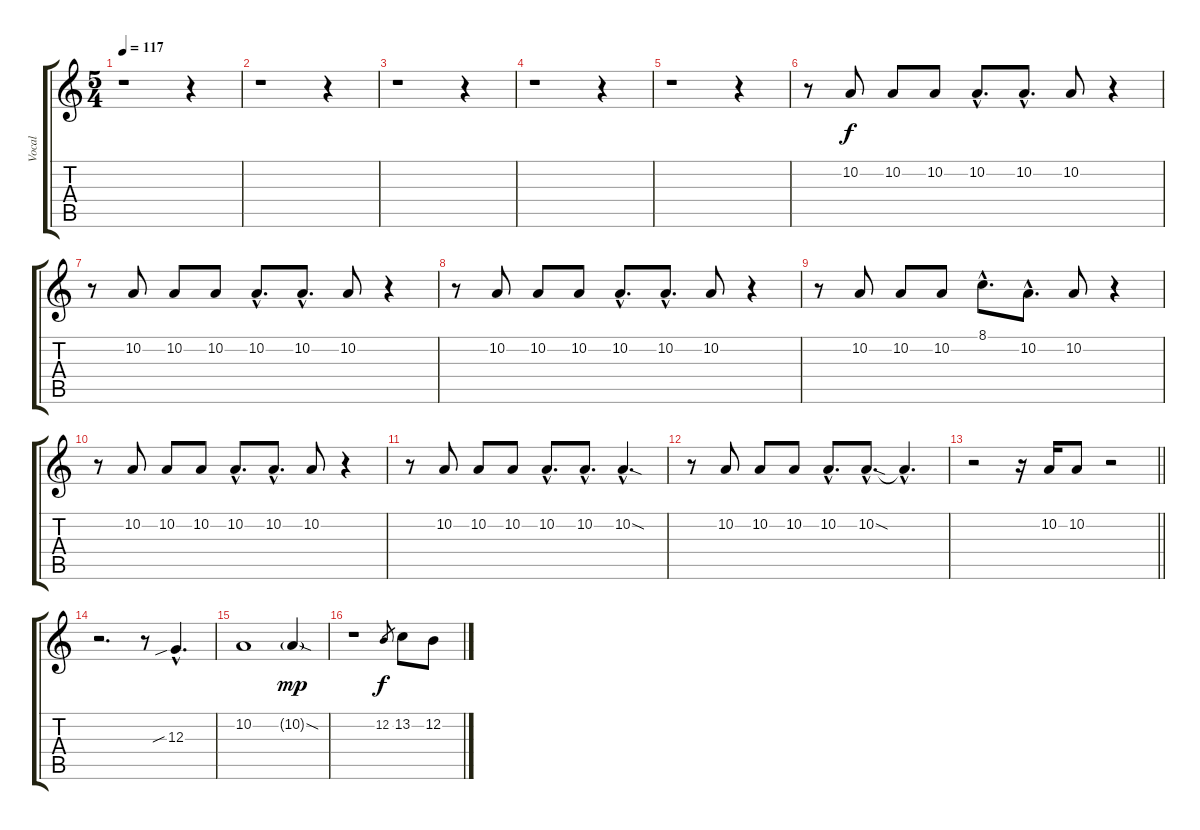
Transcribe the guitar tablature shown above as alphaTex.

\track ("Vocal" "Vocal") {instrument trombone}
\staff {score tabs}
\tuning (E4 B3 G3 D3 A2 E2) {hide}
\ts (5 4)
\tempo 117
\clef g2
\ks c
r.1{dy f} r.4 |
r.1 r.4 |
r.1 r.4 |
r.1 r.4 |
r.1 r.4 |
r.8 10.2.8 10.2.8 10.2.8 10.2{hac}.8{d} 10.2{hac}.8{d} 10.2.8 r.4 |
r.8 10.2.8 10.2.8 10.2.8 10.2{hac}.8{d} 10.2{hac}.8{d} 10.2.8 r.4 |
r.8 10.2.8 10.2.8 10.2.8 10.2{hac}.8{d} 10.2{hac}.8{d} 10.2.8 r.4 |
r.8 10.2.8 10.2.8 10.2.8 8.1{hac}.8{d} 10.2{hac}.8{d} 10.2.8 r.4 |
r.8 10.2.8 10.2.8 10.2.8 10.2{hac}.8{d} 10.2{hac}.8{d} 10.2.8 r.4 |
r.8 10.2.8 10.2.8 10.2.8 10.2{hac}.8{d} 10.2{hac}.8{d} 10.2{sod hac}.4{d} |
r.8 10.2.8 10.2.8 10.2.8 10.2{hac}.8{d} 10.2{sod hac}.8{d} 10.2{hac t}.4{d} |
\barLineRight lightlight
r.2 r.16 10.2.16 10.2.8 r.2 |
r.2{d} r.8 12.3{sib hac}.4{d} |
10.2.1 10.2{sod g}.4{dy mp} |
r.1 12.2.8{gr dy f} 13.2.8 12.2.8
